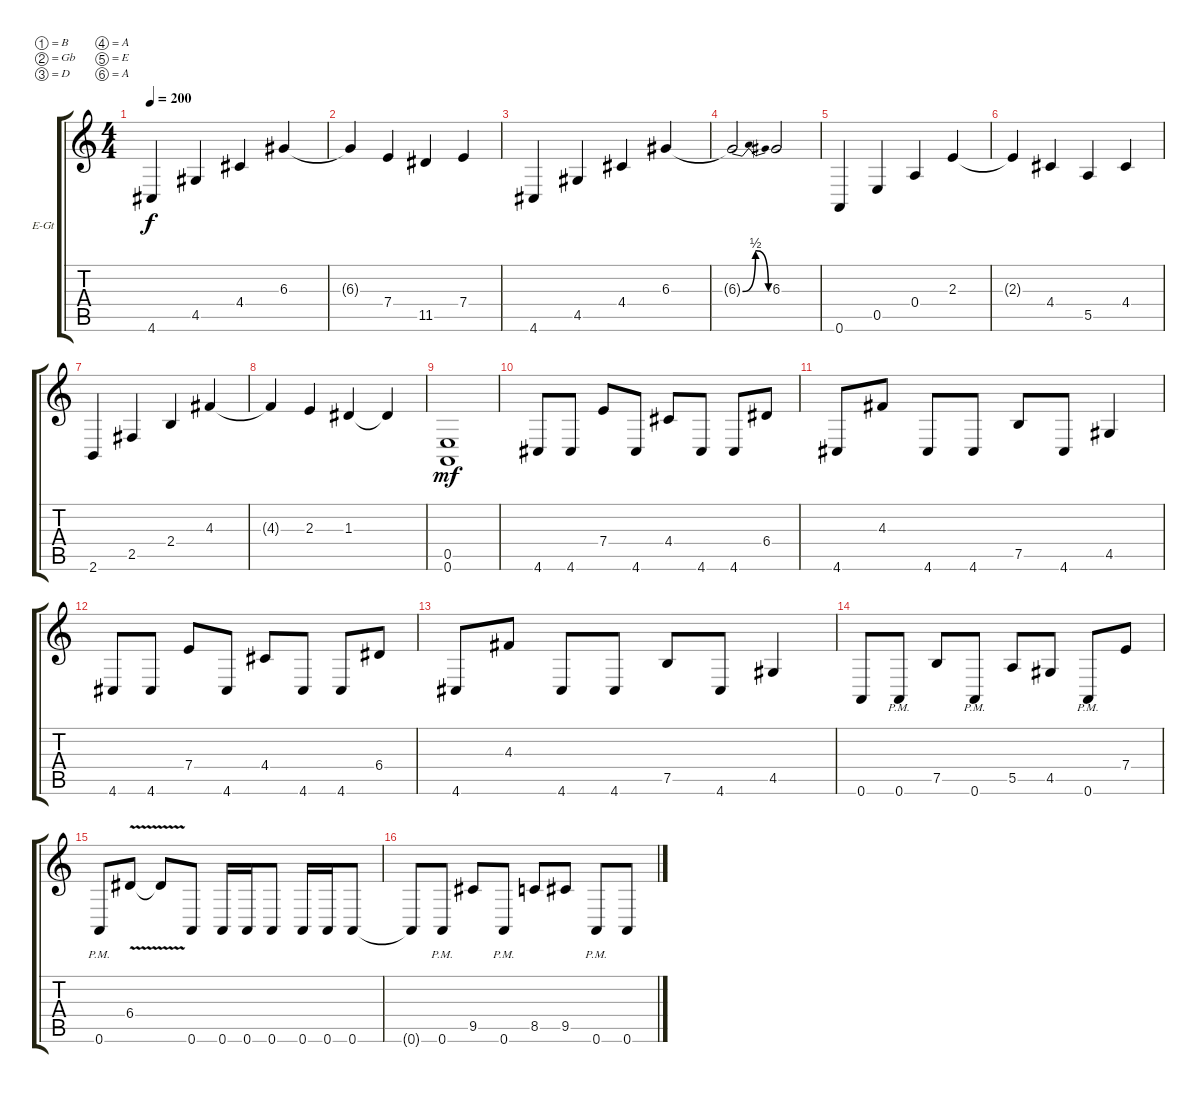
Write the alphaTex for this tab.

\bracketExtendMode groupsimilarinstruments
\firstSystemTrackNameOrientation horizontal
\otherSystemsTrackNameOrientation horizontal
\track ("La Metalcoreuse" "E-Gt") {instrument distortionguitar}
\staff {score tabs}
\tuning (B3 Gb3 D3 A2 E2 A1)
\ts (4 4)
\tempo 200
\clef g2
\ks c
4.6.4{dy f} 4.5.4 4.4.4 6.3.4 |
6.3{t}.4 7.4.4 11.5.4 7.4.4 |
4.6.4 4.5.4 4.4.4 6.3.4 |
6.3{be (bendrelease 0 0 30 2 30 2 60 0) t}.2 6.3.2 |
0.6.4 0.5.4 0.4.4 2.3.4 |
2.3{t}.4 4.4.4 5.5.4 4.4.4 |
2.6.4 2.5.4 2.4.4 4.3.4 |
4.3{t}.4 2.3.4 1.3.4 1.3{t}.4 |
(0.5 0.6).1{dy mf} |
4.6.8 4.6.8 7.4.8 4.6.8 4.4.8 4.6.8 4.6.8 6.4.8 |
4.6.8 4.3.8 4.6.8 4.6.8 7.5.8 4.6.8 4.5.4 |
4.6.8 4.6.8 7.4.8 4.6.8 4.4.8 4.6.8 4.6.8 6.4.8 |
4.6.8 4.3.8 4.6.8 4.6.8 7.5.8 4.6.8 4.5.4 |
0.6.8 0.6{pm}.8 7.5.8 0.6{pm}.8 5.5.8 4.5.8 0.6{pm}.8 7.4.8 |
0.6{pm}.8 6.4{v}.8 6.4{v t}.8 0.6.8 0.6.16 0.6.16 0.6.8 0.6.16 0.6.16 0.6.8 |
0.6{t}.8 0.6{pm}.8 9.5.8 0.6{pm}.8 8.5.8 9.5.8 0.6{pm}.8 0.6.8
